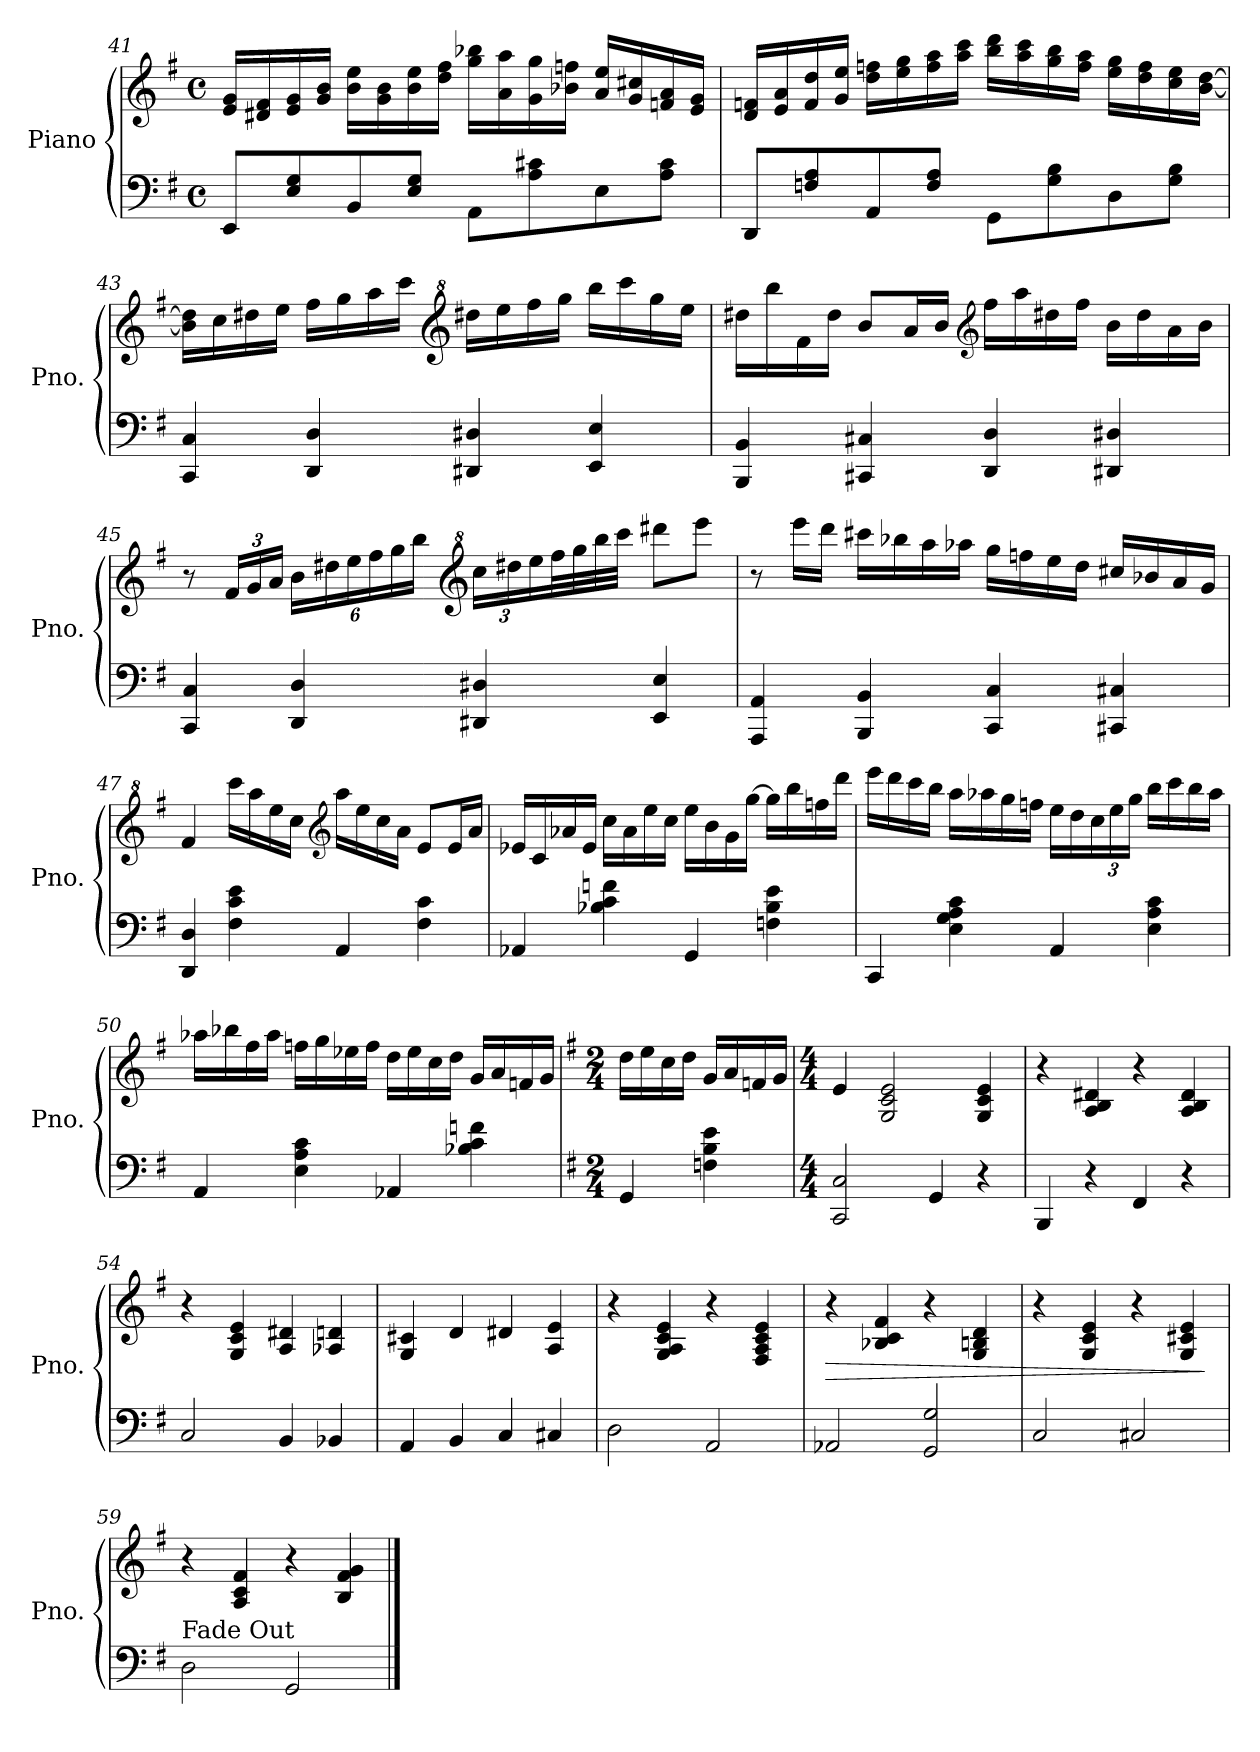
**kern	**kern	**dynam
*part1	*part1	*part1
*staff2	*staff1	*staff1/2
*I"Piano	*	*
*I'Pno.	*	*
!!LO:LB:g=z
*clefF4	*clefG2	*
*k[f#]	*k[f#]	*
*M4/4	*M4/4	*
*met(c)	*met(c)	*
=41	=41	=41
8EE/L	16e/ 16g/LL	.
.	16d#X/ 16f#/	.
8E/ 8G/	16e/ 16g/	.
.	16g/ 16b/JJ	.
8BB/	16b\ 16ee\LL	.
.	16g\ 16b\	.
8E/ 8G/J	16b\ 16ee\	.
.	16dd\ 16ff#\JJ	.
8AA\L	16gg\ 16bb-X\LL	.
.	16a\ 16aa\	.
8A\ 8c#X\	16g\ 16gg\	.
.	16b-X\ 16ffn\JJ	.
8E\	16a/ 16ee/LL	.
.	16g/ 16cc#X/	.
8A\ 8c#\J	16fn/ 16a/	.
.	16e/ 16g/JJ	.
=42	=42	=42
8DD/L	16d/ 16fn/LL	.
.	16e/ 16a/	.
8Fn/ 8A/	16f/ 16dd/	.
.	16g/ 16ee/JJ	.
8AA/	16dd\ 16ffn\LL	.
.	16ee\ 16gg\	.
8F/ 8A/J	16ff\ 16aa\	.
.	16aa\ 16ccc\JJ	.
8GG\L	16bb\ 16ddd\LL	.
.	16aa\ 16ccc\	.
8G\ 8B\	16gg\ 16bb\	.
.	16ff\ 16aa\JJ	.
8D\	16ee\ 16gg\LL	.
.	16dd\ 16ff\	.
8G\ 8B\J	16cc\ 16ee\	.
.	[16b\ [16dd\JJ	.
!!LO:LB:g=z
=43	=43	=43
4CC/ 4C/	16b\] 16dd\]LL	.
.	16cc\	.
.	16dd#X\	.
.	16ee\JJ	.
4DD/ 4D/	16ff#\LL	.
.	16gg\	.
.	16aa\	.
.	16ccc\JJ	.
*	*clefG^2	*
4DD#X/ 4D#X/	16ddd#X\LL	.
.	16eee\	.
.	16fff#\	.
.	16ggg\JJ	.
4EE/ 4E/	16bbb\LL	.
.	16cccc\	.
.	16ggg\	.
.	16eee\JJ	.
=44	=44	=44
4BBB/ 4BB/	16ddd#X\LL	.
.	16bbb\	.
.	16ff#\	.
.	16ddd#\JJ	.
4CC#X/ 4C#X/	8bb/L	.
.	16aa/L	.
.	16bb/JJ	.
*	*clefG2	*
4DD/ 4D/	16ff#\LL	.
.	16aa\	.
.	16dd#X\	.
.	16ff#\JJ	.
4DD#X/ 4D#X/	16b\LL	.
.	16dd#\	.
.	16a\	.
.	16b\JJ	.
!!LO:LB:g=z
=45	=45	=45
4CC/ 4C/	8r	.
*	*Xbrackettup	*
.	24f#/LL	.
.	24g/	.
.	24a/JJ	.
4DD/ 4D/	24b\LL	.
.	24dd#X\	.
.	24ee\	.
.	24ff#\	.
.	24gg\	.
.	24bb\JJ	.
*	*clefG^2	*
4DD#X/ 4D#X/	24ccc\LL	.
.	24ddd#X\	.
.	24eee\	.
.	32fff#\L	.
.	32ggg\	.
.	32bbb\	.
.	32cccc\JJJ	.
4EE/ 4E/	8dddd#X\L	.
.	8eeee\J	.
=46	=46	=46
4AAA/ 4AA/	8r	.
.	16eeee\LL	.
.	16dddd\JJ	.
4BBB/ 4BB/	16cccc#X\LL	.
.	16bbb-X\	.
.	16aaa\	.
.	16aaa-X\JJ	.
4CC/ 4C/	16ggg\LL	.
.	16fffn\	.
.	16eee\	.
.	16ddd\JJ	.
4CC#X/ 4C#X/	16ccc#X/LL	.
.	16bb-X/	.
.	16aa/	.
.	16gg/JJ	.
!!LO:LB:g=z
=47	=47	=47
4DD/ 4D/	4ff#/	.
4F#\ 4c\ 4e\	16cccc\LL	.
.	16aaa\	.
.	16eee\	.
.	16ccc\JJ	.
*	*clefG2	*
4AA/	16aa\LL	.
.	16ee\	.
.	16cc\	.
.	16a\JJ	.
4F#\ 4c\	8e/L	.
.	16e/L	.
.	16a/JJ	.
=48	=48	=48
4AA-X/	16e-X/LL	.
.	16c/	.
.	16a-X/	.
.	16e-/JJ	.
4B-X\ 4c\ 4fn\	16cc\LL	.
.	16a-\	.
.	16ee\	.
.	16cc\JJ	.
4GG/	16ee\LL	.
.	16b\	.
.	16g\	.
.	[16gg\JJ	.
4Fn\ 4B-\ 4e\	16gg\LL]	.
.	16bb\	.
.	16ffn\	.
.	16ddd\JJ	.
!!LO:PB:g=z
=49	=49	=49
4CC/	16eee\LL	.
.	16ddd\	.
.	16ccc\	.
.	16bb\JJ	.
4E\ 4G\ 4A\ 4c\	16aa\LL	.
.	16aa-X\	.
.	16gg\	.
.	16ffn\JJ	.
4AA/	16ee\LL	.
.	16dd\	.
.	24cc\	.
.	24ee\	.
.	24gg\JJ	.
4E\ 4A\ 4c\	16bb\LL	.
.	16ccc\	.
.	16bb\	.
.	16aa-\JJ	.
=50	=50	=50
4AA/	16aa-X\LL	.
.	16bb-X\	.
.	16ff#\	.
.	16aa-\JJ	.
4E\ 4A\ 4c\	16ffn\LL	.
.	16gg\	.
.	16ee-X\	.
.	16ff\JJ	.
4AA-X/	16dd\LL	.
.	16ee-\	.
.	16cc\	.
.	16dd\JJ	.
4B-X\ 4c\ 4fn\	16g/LL	.
.	16a/	.
.	16fn/	.
.	16g/JJ	.
!!LO:LB:g=z
=51	=51	=51
*k[f#]	*k[f#]	*
*M2/4	*M2/4	*
4GG/	16dd\LL	.
.	16ee\	.
.	16cc\	.
.	16dd\JJ	.
4Fn\ 4B\ 4e\	16g/LL	.
.	16a/	.
.	16fn/	.
.	16g/JJ	.
=52	=52	=52
*M4/4	*M4/4	*
2CC/ 2C/	4e/	.
.	2G/ 2c/ 2e/	.
4GG/	.	.
4r	4G/ 4c/ 4e/	.
=53	=53	=53
4BBB/	4r	.
4r	4A/ 4B/ 4d#X/	.
4FF#/	4r	.
4r	4A/ 4B/ 4d#/	.
=54	=54	=54
2C/	4r	.
.	4G/ 4c/ 4e/	.
4BB/	4A/ 4d#X/	.
4BB-X/	4A-X/ 4dn/	.
=55	=55	=55
4AA/	4G/ 4c#X/	.
4BB/	4d/	.
4C/	4d#X/	.
4C#X/	4A/ 4e/	.
=56	=56	=56
2D\	4r	.
.	4G/ 4A/ 4c/ 4e/	.
2AA/	4r	.
.	4F#/ 4A/ 4c/ 4e/	.
!!LO:LB:g=z
=57	=57	=57
!	!	!LO:HP:b
2AA-X/	4r	>
.	4B-X/ 4c/ 4f#/	.
2GG/ 2G/	4r	.
.	4G/ 4Bn/ 4d/	.
=58	=58	=58
2C/	4r	.
.	4G/ 4c/ 4e/	.
2C#X/	4r	.
.	4G/ 4c#X/ 4e/	.
.	.	]
=59	=59	=59
!LO:TX:a:t=Fade Out	!	!
2D\	4r	.
.	4A/ 4c/ 4f#/	.
2GG/	4r	.
.	4B/ 4f#/ 4g/	.
==	==	==
*-	*-	*-
